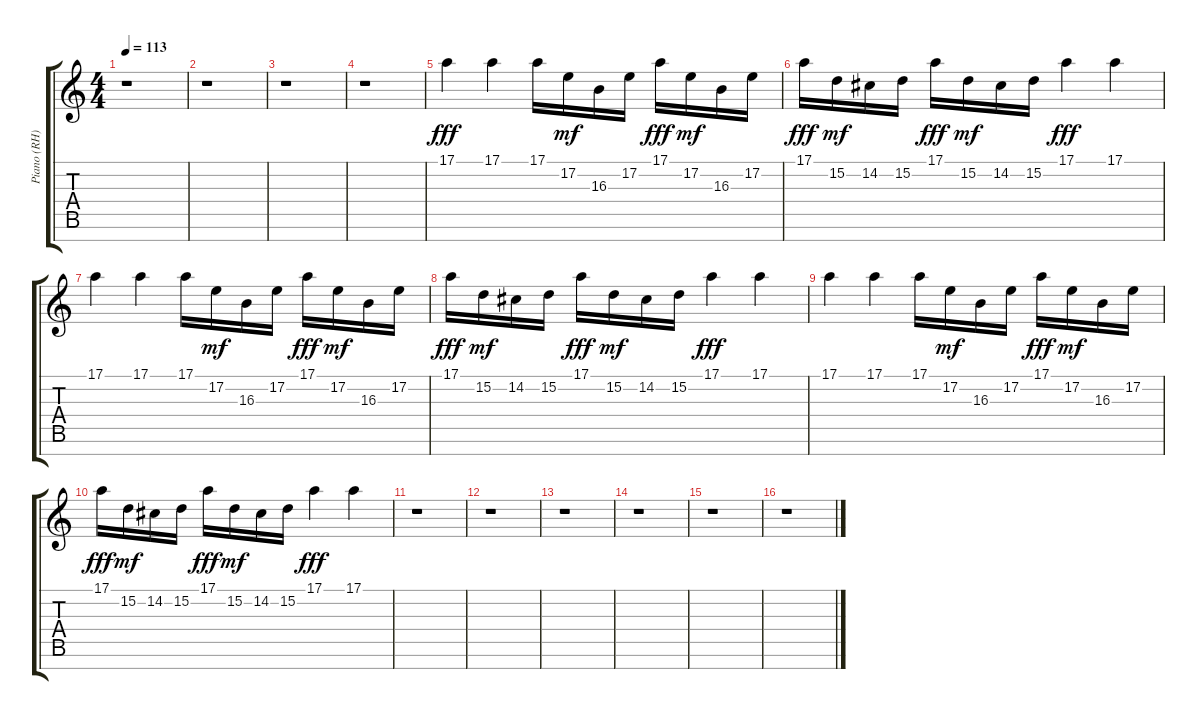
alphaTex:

\track ("Piano (RH)" "Piano (RH)") {instrument acousticgrandpiano}
\staff {score tabs}
\tuning (E4 B3 G3 D3 A2 E2 B1) {hide}
\ts (4 4)
\tempo 113
\clef g2
\ks c
r.1{dy fff} |
r.1 |
r.1 |
r.1 |
17.1.4 17.1.4 17.1.16 17.2.16{dy mf} 16.3.16 17.2.16 17.1.16{dy fff} 17.2.16{dy mf} 16.3.16 17.2.16 |
17.1.16{dy fff} 15.2.16{dy mf} 14.2.16 15.2.16 17.1.16{dy fff} 15.2.16{dy mf} 14.2.16 15.2.16 17.1.4{dy fff} 17.1.4 |
17.1.4 17.1.4 17.1.16 17.2.16{dy mf} 16.3.16 17.2.16 17.1.16{dy fff} 17.2.16{dy mf} 16.3.16 17.2.16 |
17.1.16{dy fff} 15.2.16{dy mf} 14.2.16 15.2.16 17.1.16{dy fff} 15.2.16{dy mf} 14.2.16 15.2.16 17.1.4{dy fff} 17.1.4 |
17.1.4 17.1.4 17.1.16 17.2.16{dy mf} 16.3.16 17.2.16 17.1.16{dy fff} 17.2.16{dy mf} 16.3.16 17.2.16 |
17.1.16{dy fff} 15.2.16{dy mf} 14.2.16 15.2.16 17.1.16{dy fff} 15.2.16{dy mf} 14.2.16 15.2.16 17.1.4{dy fff} 17.1.4 |
r.1 |
r.1 |
r.1 |
r.1 |
r.1 |
r.1
